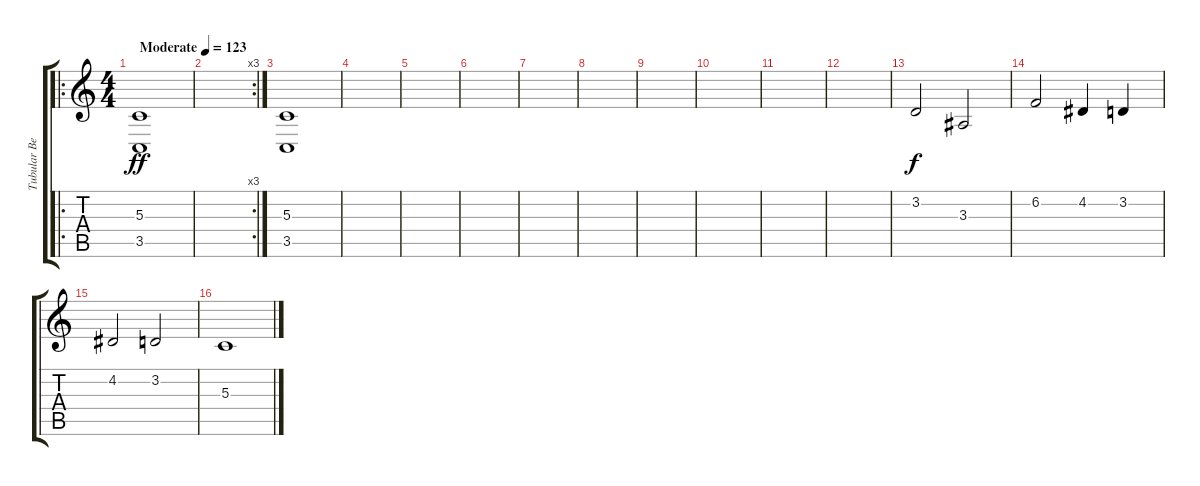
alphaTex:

\track ("Tubular Bells" "Tubular Be") {instrument tubularbells}
\staff {score tabs}
\tuning (E4 B3 G3 D3 A2 E2) {hide}
\ro
\ts (4 4)
\tempo (123 "Moderate")
\clef g2
\ks c
(5.3 3.5).1{dy ff instrument tubularbells} |
\rc 3
|
(5.3 3.5).1 |
|
|
|
|
|
|
|
|
|
3.2.2{dy f} 3.3.2 |
6.2.2 4.2.4 3.2.4 |
4.2.2 3.2.2 |
5.3.1
